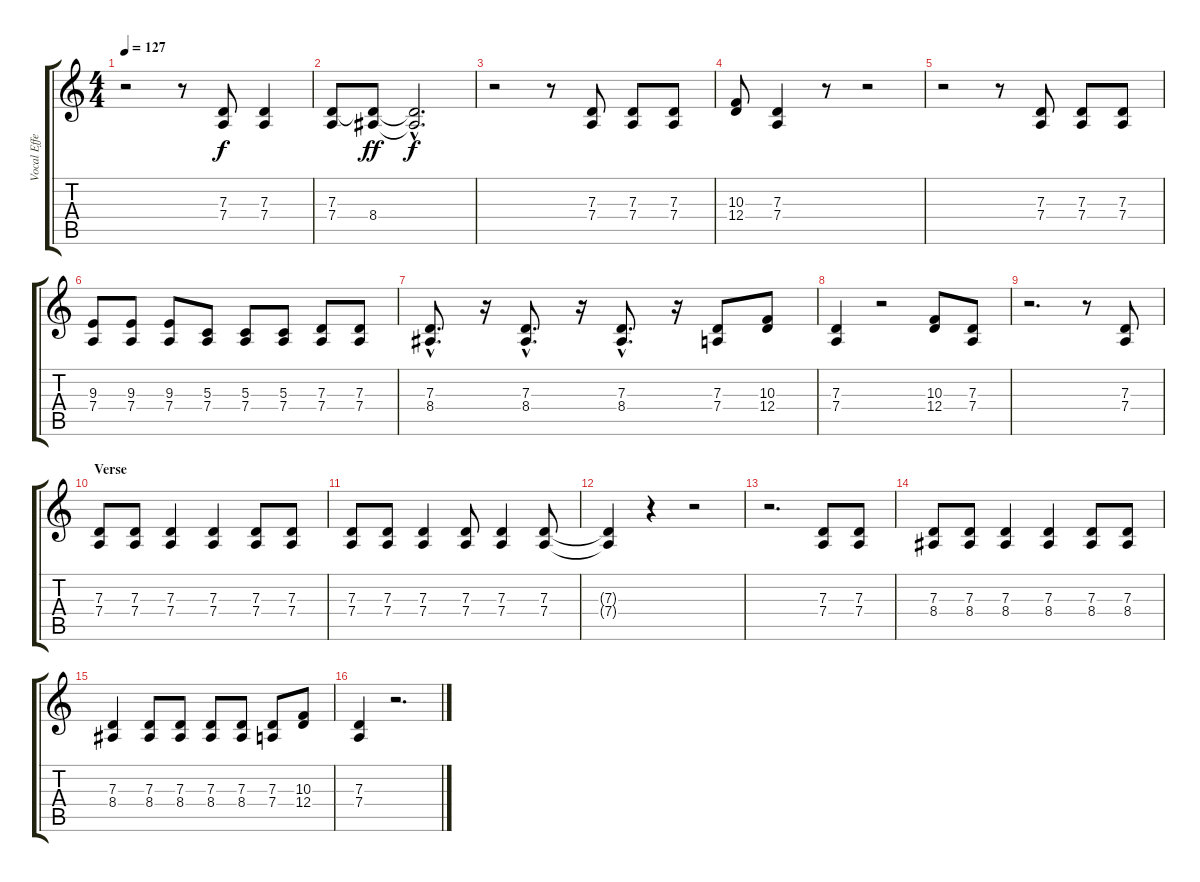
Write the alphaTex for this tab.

\track ("Vocal Effect" "Vocal Effe") {instrument synthbrass1}
\staff {score tabs}
\tuning (E4 B3 G3 D3 A2 E2) {hide}
\ts (4 4)
\tempo 127
\clef g2
\ks c
r.2{dy f} r.8 (7.3 7.4).8 (7.3 7.4).4 |
(7.3 7.4).8 (7.3{t} 8.4).8{dy ff} (7.3{hac t} 8.4{hac t}).2{d dy f} |
r.2 r.8 (7.3 7.4).8 (7.3 7.4).8 (7.3 7.4).8 |
(10.3 12.4).8 (7.3 7.4).4 r.8 r.2 |
r.2 r.8 (7.3 7.4).8 (7.3 7.4).8 (7.3 7.4).8 |
(9.3 7.4).8 (9.3 7.4).8 (9.3 7.4).8 (5.3 7.4).8 (5.3 7.4).8 (5.3 7.4).8 (7.3 7.4).8 (7.3 7.4).8 |
(7.3{hac} 8.4{hac}).8{d} r.16 (7.3{hac} 8.4{hac}).8{d} r.16 (7.3{hac} 8.4{hac}).8{d} r.16 (7.3 7.4).8 (10.3 12.4).8 |
(7.3 7.4).4 r.2 (10.3 12.4).8 (7.3 7.4).8 |
r.2{d} r.8 (7.3 7.4).8 |
\section ("" "Verse")
(7.3 7.4).8 (7.3 7.4).8 (7.3 7.4).4 (7.3 7.4).4 (7.3 7.4).8 (7.3 7.4).8 |
(7.3 7.4).8 (7.3 7.4).8 (7.3 7.4).4 (7.3 7.4).8 (7.3 7.4).4 (7.3 7.4).8 |
(7.3{t} 7.4{t}).4 r.4 r.2 |
r.2{d} (7.3 7.4).8 (7.3 7.4).8 |
(7.3 8.4).8 (7.3 8.4).8 (7.3 8.4).4 (7.3 8.4).4 (7.3 8.4).8 (7.3 8.4).8 |
(7.3 8.4).4 (7.3 8.4).8 (7.3 8.4).8 (7.3 8.4).8 (7.3 8.4).8 (7.3 7.4).8 (10.3 12.4).8 |
(7.3 7.4).4 r.2{d}
